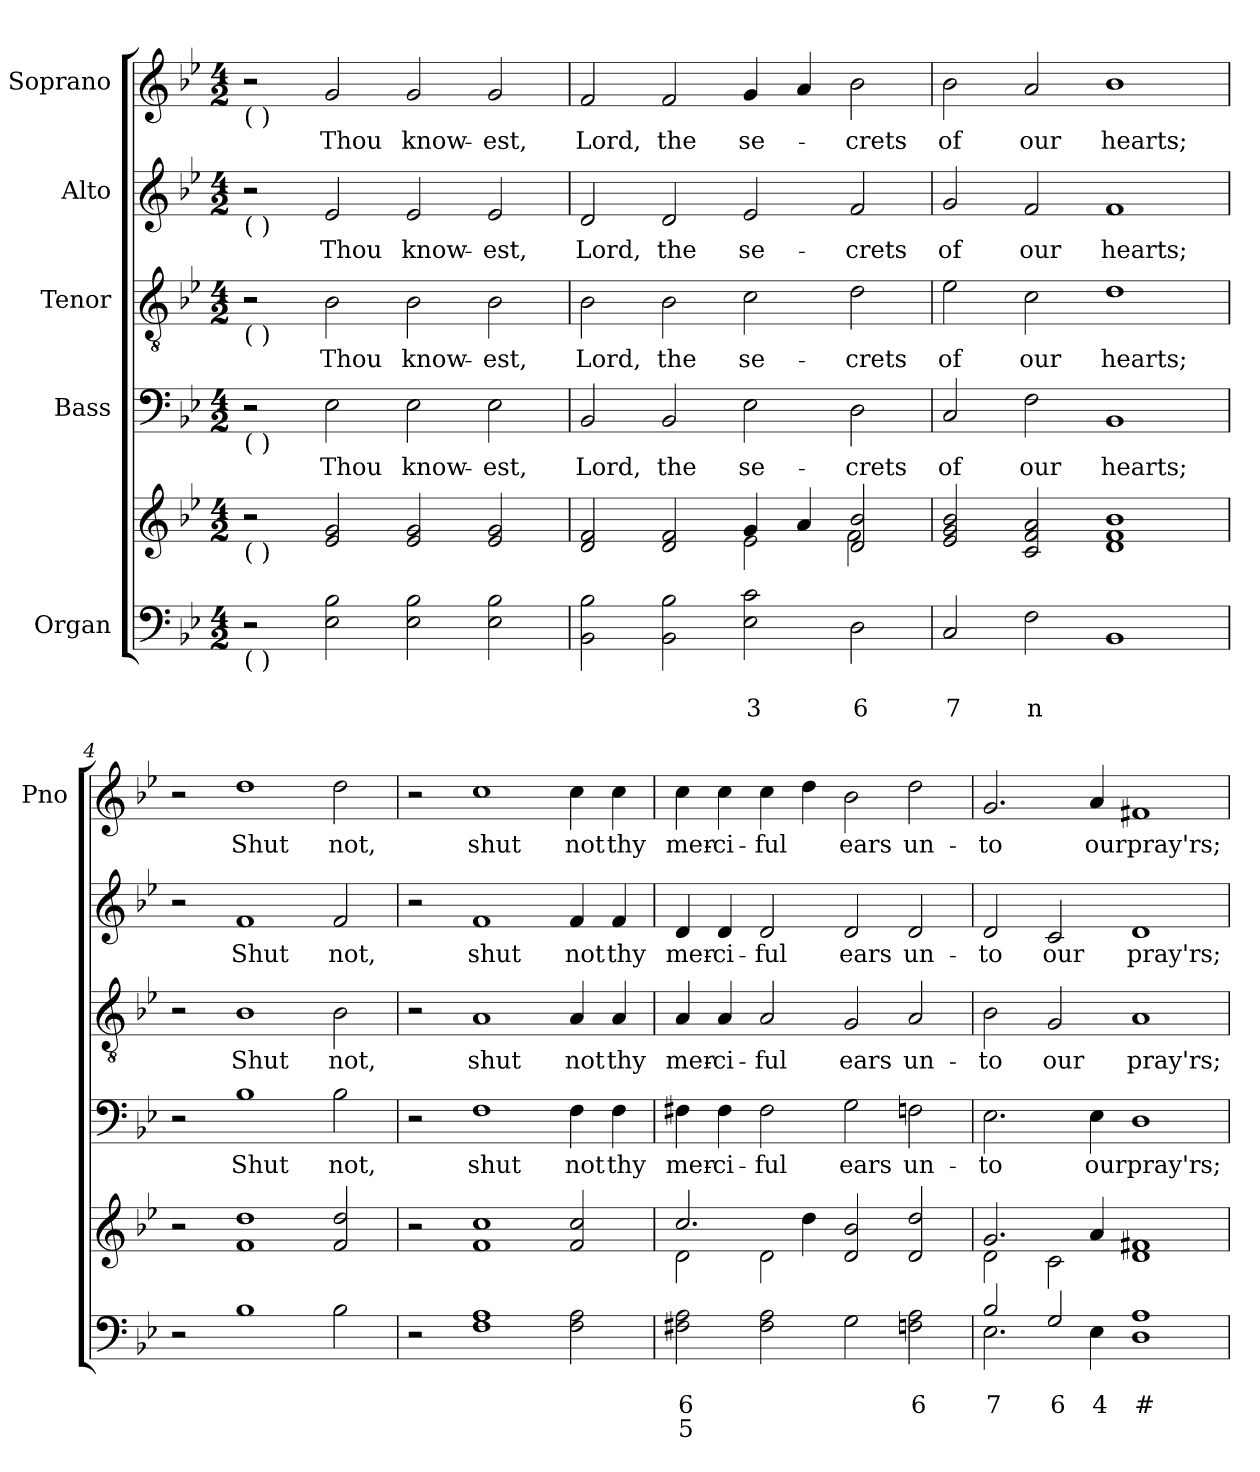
**kern	**text	**text	**text	**kern	**kern	**text	**kern	**text	**kern	**text	**kern	**text
*part5	*part5	*part5	*part5	*part5	*part4	*part4	*part3	*part3	*part2	*part2	*part1	*part1
*staff6	*staff6	*staff6	*staff6	*staff5	*staff4	*staff4	*staff3	*staff3	*staff2	*staff2	*staff1	*staff1
*I"Organ	*	*	*	*	*I"Bass	*	*I"Tenor	*	*I"Alto	*	*I"Soprano	*
*	*	*	*	*	*	*	*	*	*	*	*I'Pno	*
*clefF4	*	*	*	*clefG2	*clefF4	*	*clefGv2	*	*clefG2	*	*clefG2	*
*k[b-e-]	*	*	*	*k[b-e-]	*k[b-e-]	*	*k[b-e-]	*	*k[b-e-]	*	*k[b-e-]	*
*B-:	*	*	*	*B-:	*B-:	*	*B-:	*	*B-:	*	*B-:	*
*M4/2	*	*	*	*M4/2	*M4/2	*	*M4/2	*	*M4/2	*	*M4/2	*
=1	=1	=1	=1	=1	=1	=1	=1	=1	=1	=1	=1	=1
!	!	!	!	!	!	!	!	!	!	!	!LO:TX:b:t=(  )	!
!	!	!	!	!	!	!	!	!	!LO:TX:b:t=(  )	!	!	!
!	!	!	!	!	!	!	!LO:TX:b:t=(  )	!	!	!	!	!
!	!	!	!	!	!LO:TX:b:t=(  )	!	!	!	!	!	!	!
!	!	!	!	!LO:TX:b:t=(  )	!	!	!	!	!	!	!	!
!LO:TX:b:t=(  )	!	!	!	!	!	!	!	!	!	!	!	!
2r	.	.	.	2r	2r	.	2r	.	2r	.	2r	.
2E-\ 2B-\	.	.	.	2e-/ 2g/	2E-\	Thou	2B-\	Thou	2e-/	Thou	2g/	Thou
2E-\ 2B-\	.	.	.	2e-/ 2g/	2E-\	know-	2B-\	know-	2e-/	know-	2g/	know-
2E-\ 2B-\	.	.	.	2e-/ 2g/	2E-\	-est,	2B-\	-est,	2e-/	-est,	2g/	-est,
=2	=2	=2	=2	=2	=2	=2	=2	=2	=2	=2	=2	=2
*^	*	*	*	*^	*	*	*	*	*	*	*	*
2BB-\ 2B-\	1ryy	.	.	.	2d/ 2f/	1ryy	2BB-/	Lord,	2B-\	Lord,	2d/	Lord,	2f/	Lord,
2BB-\ 2B-\	.	.	.	.	2d/ 2f/	.	2BB-/	the	2B-\	the	2d/	the	2f/	the
2E-\ 2c\	4E-/yy	.	3	.	4g/	2e-\	2E-\	se-	2c\	se-	2e-/	se-	4g/	se-
.	4E-/yy	.	4+	.	4a/	.	.	.	.	.	.	.	4a/	.
2D\	2ryy	.	6	.	2d/ 2b-/	2f\	2D\	-crets	2d\	-crets	2f/	-crets	2b-\	-crets
*v	*v	*	*	*	*	*	*	*	*	*	*	*	*	*
*	*	*	*	*v	*v	*	*	*	*	*	*	*	*
=3	=3	=3	=3	=3	=3	=3	=3	=3	=3	=3	=3	=3
2C/	.	7	.	2e-/ 2g/ 2b-/	2C/	of	2e-\	of	2g/	of	2b-\	of
2F\	.	n	.	2c/ 2f/ 2a/	2F\	our	2c\	our	2f/	our	2a/	our
1BB-	.	.	.	1d 1f 1b-	1BB-	hearts;	1d	hearts;	1f	hearts;	1b-	hearts;
=4	=4	=4	=4	=4	=4	=4	=4	=4	=4	=4	=4	=4
2r	.	.	.	2r	2r	.	2r	.	2r	.	2r	.
1B-	.	.	.	1f 1dd	1B-	Shut	1B-	Shut	1f	Shut	1dd	Shut
2B-\	.	.	.	2f/ 2dd/	2B-\	not,	2B-\	not,	2f/	not,	2dd\	not,
!!LO:LB:g=z
=5	=5	=5	=5	=5	=5	=5	=5	=5	=5	=5	=5	=5
2r	.	.	.	2r	2r	.	2r	.	2r	.	2r	.
1F 1A	.	.	.	1f 1cc	1F	shut	1A	shut	1f	shut	1cc	shut
2F\ 2A\	.	.	.	2f/ 2cc/	4F\	not	4A/	not	4f/	not	4cc\	not
.	.	.	.	.	4F\	thy	4A/	thy	4f/	thy	4cc\	thy
=6	=6	=6	=6	=6	=6	=6	=6	=6	=6	=6	=6	=6
*	*	*	*	*^	*	*	*	*	*	*	*	*
2F#X\ 2A\	.	6	5	2.cc/	2d\	4F#X\	mer-	4A/	mer-	4d/	mer-	4cc\	mer-
.	.	.	.	.	.	4F#\	-ci-	4A/	-ci-	4d/	-ci-	4cc\	-ci-
2F#\ 2A\	.	.	.	.	2d\	2F#\	-ful	2A/	-ful	2d/	-ful	4cc\	-ful
.	.	.	.	4dd\	.	.	.	.	.	.	.	4dd\	.
2G\	.	.	.	2d/ 2b-/	1ryy	2G\	ears	2G/	ears	2d/	ears	2b-\	ears
2Fn\ 2A\	.	6	.	2d/ 2dd/	.	2Fn\	un-	2A/	un-	2d/	un-	2dd\	un-
=7	=7	=7	=7	=7	=7	=7	=7	=7	=7	=7	=7	=7	=7
*^	*	*	*	*	*	*	*	*	*	*	*	*	*
2.E-\	2B-/	.	7	.	2.g/	2d\	2.E-\	-to	2B-\	-to	2d/	-to	2.g/	-to
.	2G/	.	6	.	.	2c\	.	.	2G/	our	2c/	our	.	.
4E-\	.	.	4	.	4a/	.	4E-\	our	.	.	.	.	4a/	our
1D	1A	.	#	.	1d 1f#X	1ryy	1D	pray'rs;	1A	pray'rs;	1d	pray'rs;	1f#X	pray'rs;
*v	*v	*	*	*	*	*	*	*	*	*	*	*	*	*
*	*	*	*	*v	*v	*	*	*	*	*	*	*	*
=	=	=	=	=	=	=	=	=	=	=	=	=
*-	*-	*-	*-	*-	*-	*-	*-	*-	*-	*-	*-	*-
